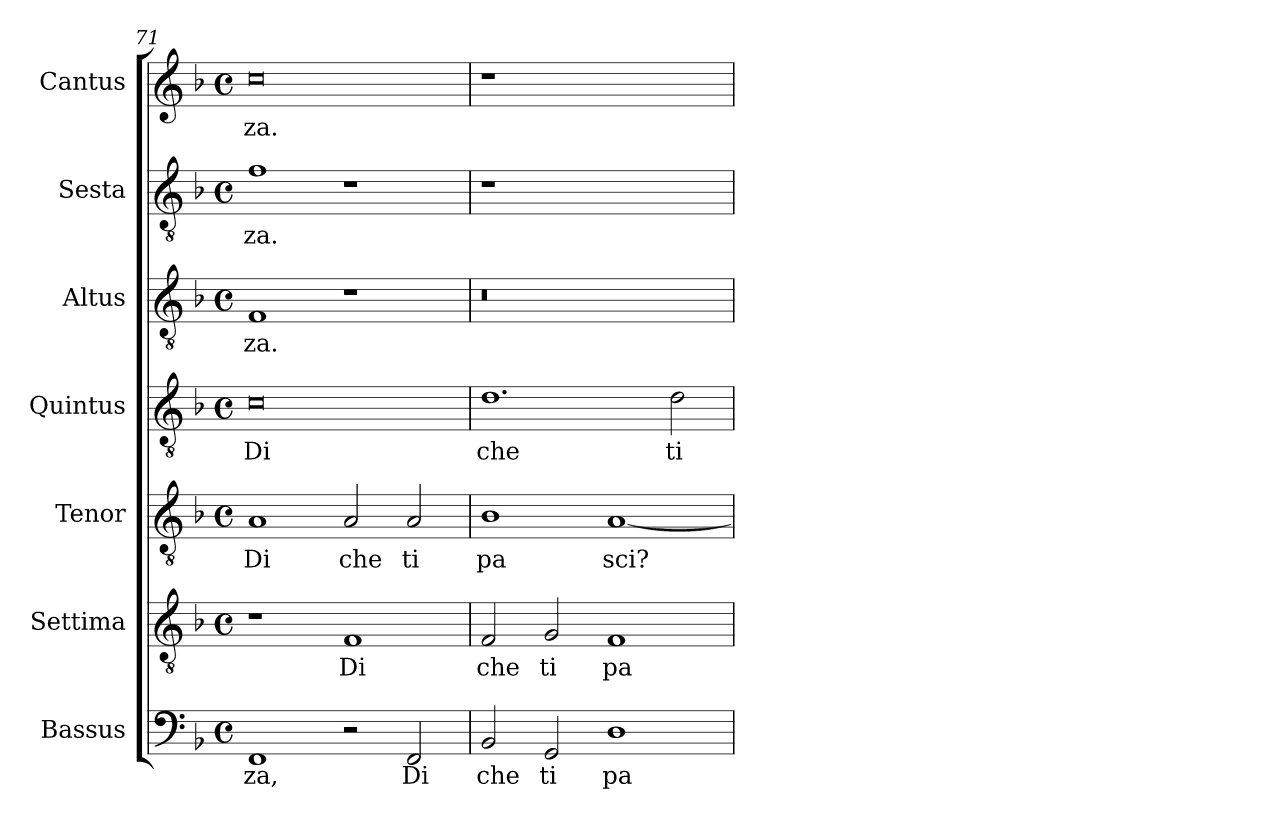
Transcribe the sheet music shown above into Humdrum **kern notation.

**kern	**text	**kern	**text	**kern	**text	**kern	**text	**kern	**text	**kern	**text	**kern	**text
*part7	*part7	*part6	*part6	*part5	*part5	*part4	*part4	*part3	*part3	*part2	*part2	*part1	*part1
*staff7	*staff7	*staff6	*staff6	*staff5	*staff5	*staff4	*staff4	*staff3	*staff3	*staff2	*staff2	*staff1	*staff1
*I"Bassus	*	*I"Settima	*	*I"Tenor	*	*I"Quintus	*	*I"Altus	*	*I"Sesta	*	*I"Cantus	*
*clefF4	*	*clefGv2	*	*clefGv2	*	*clefGv2	*	*clefGv2	*	*clefGv2	*	*clefG2	*
*k[b-]	*	*k[b-]	*	*k[b-]	*	*k[b-]	*	*k[b-]	*	*k[b-]	*	*k[b-]	*
*F:	*	*F:	*	*F:	*	*F:	*	*F:	*	*F:	*	*F:	*
*M4/4	*	*M4/4	*	*M4/4	*	*M4/4	*	*M4/4	*	*M4/4	*	*M4/4	*
*met(c)	*	*met(c)	*	*met(c)	*	*met(c)	*	*met(c)	*	*met(c)	*	*met(c)	*
=71	=71	=71	=71	=71	=71	=71	=71	=71	=71	=71	=71	=71	=71
!	!LO:LY:b:cj	!	!	!	!LO:LY:b:cj	!	!LO:LY:b:cj	!	!LO:LY:b:cj	!	!LO:LY:b:cj	!	!LO:LY:b:cj
1FF	za,	1r	.	1A	Di	0c	Di	1F	-za.	1f	za.	0cc	za.
!	!	!	!LO:LY:b:cj	!	!LO:LY:b:cj	!	!	!	!	!	!	!	!
2r	.	1F	Di	2A/	che	.	.	1r	.	1r	.	.	.
!	!LO:LY:b:cj	!	!	!	!LO:LY:b:cj	!	!	!	!	!	!	!	!
2FF/	Di	.	.	2A/	ti	.	.	.	.	.	.	.	.
=72	=72	=72	=72	=72	=72	=72	=72	=72	=72	=72	=72	=72	=72
!	!LO:LY:b:cj	!	!LO:LY:b:cj	!	!LO:LY:b:cj	!	!LO:LY:b:cj	!	!	!	!	!	!
2BB-/	che	2F/	che	1B-	pa	1.d	che	0r	.	1r	.	1r	.
!	!LO:LY:b:cj	!	!LO:LY:b:cj	!	!	!	!	!	!	!	!	!	!
2GG/	ti	2G/	ti	.	.	.	.	.	.	.	.	.	.
!	!LO:LY:b:cj	!	!LO:LY:b:cj	!	!LO:LY:b:cj	!	!	!	!	!	!	!	!
1D	pa	1F	pa	[<1A	sci?	.	.	.	.	1ryy	.	1ryy	.
!	!	!	!	!	!	!	!LO:LY:b:cj	!	!	!	!	!	!
.	.	.	.	.	.	2d\	ti	.	.	.	.	.	.
=	=	=	=	=	=	=	=	=	=	=	=	=	=
*-	*-	*-	*-	*-	*-	*-	*-	*-	*-	*-	*-	*-	*-
